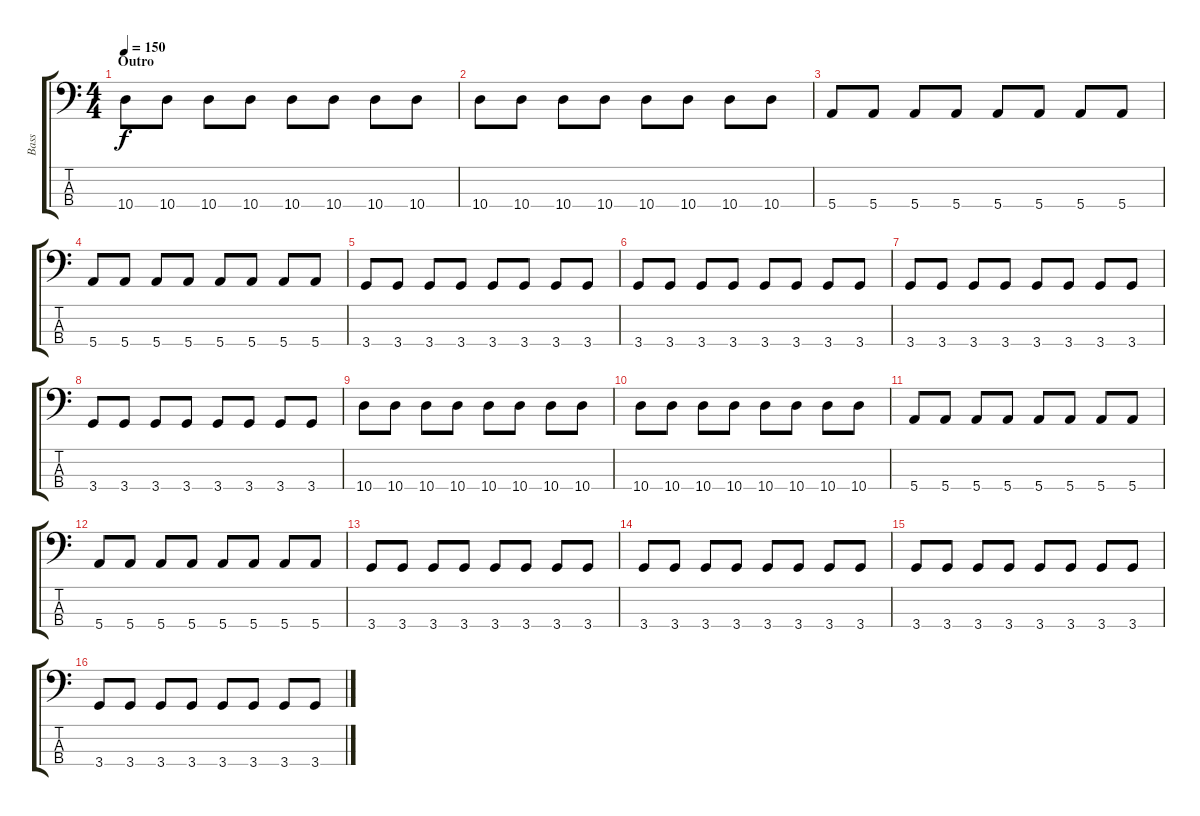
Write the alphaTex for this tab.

\track ("Bass" "Bass") {instrument acousticguitarnylon}
\staff {score tabs}
\tuning (G2 D2 A1 E1) {hide}
\ts (4 4)
\section ("" "Outro")
\tempo 150
\clef f4
\ks c
10.4.8{dy f} 10.4.8 10.4.8 10.4.8 10.4.8 10.4.8 10.4.8 10.4.8 |
10.4.8 10.4.8 10.4.8 10.4.8 10.4.8 10.4.8 10.4.8 10.4.8 |
5.4.8 5.4.8 5.4.8 5.4.8 5.4.8 5.4.8 5.4.8 5.4.8 |
5.4.8 5.4.8 5.4.8 5.4.8 5.4.8 5.4.8 5.4.8 5.4.8 |
3.4.8 3.4.8 3.4.8 3.4.8 3.4.8 3.4.8 3.4.8 3.4.8 |
3.4.8 3.4.8 3.4.8 3.4.8 3.4.8 3.4.8 3.4.8 3.4.8 |
3.4.8 3.4.8 3.4.8 3.4.8 3.4.8 3.4.8 3.4.8 3.4.8 |
3.4.8 3.4.8 3.4.8 3.4.8 3.4.8 3.4.8 3.4.8 3.4.8 |
10.4.8 10.4.8 10.4.8 10.4.8 10.4.8 10.4.8 10.4.8 10.4.8 |
10.4.8 10.4.8 10.4.8 10.4.8 10.4.8 10.4.8 10.4.8 10.4.8 |
5.4.8 5.4.8 5.4.8 5.4.8 5.4.8 5.4.8 5.4.8 5.4.8 |
5.4.8 5.4.8 5.4.8 5.4.8 5.4.8 5.4.8 5.4.8 5.4.8 |
3.4.8 3.4.8 3.4.8 3.4.8 3.4.8 3.4.8 3.4.8 3.4.8 |
3.4.8 3.4.8 3.4.8 3.4.8 3.4.8 3.4.8 3.4.8 3.4.8 |
3.4.8 3.4.8 3.4.8 3.4.8 3.4.8 3.4.8 3.4.8 3.4.8 |
3.4.8 3.4.8 3.4.8 3.4.8 3.4.8 3.4.8 3.4.8 3.4.8
